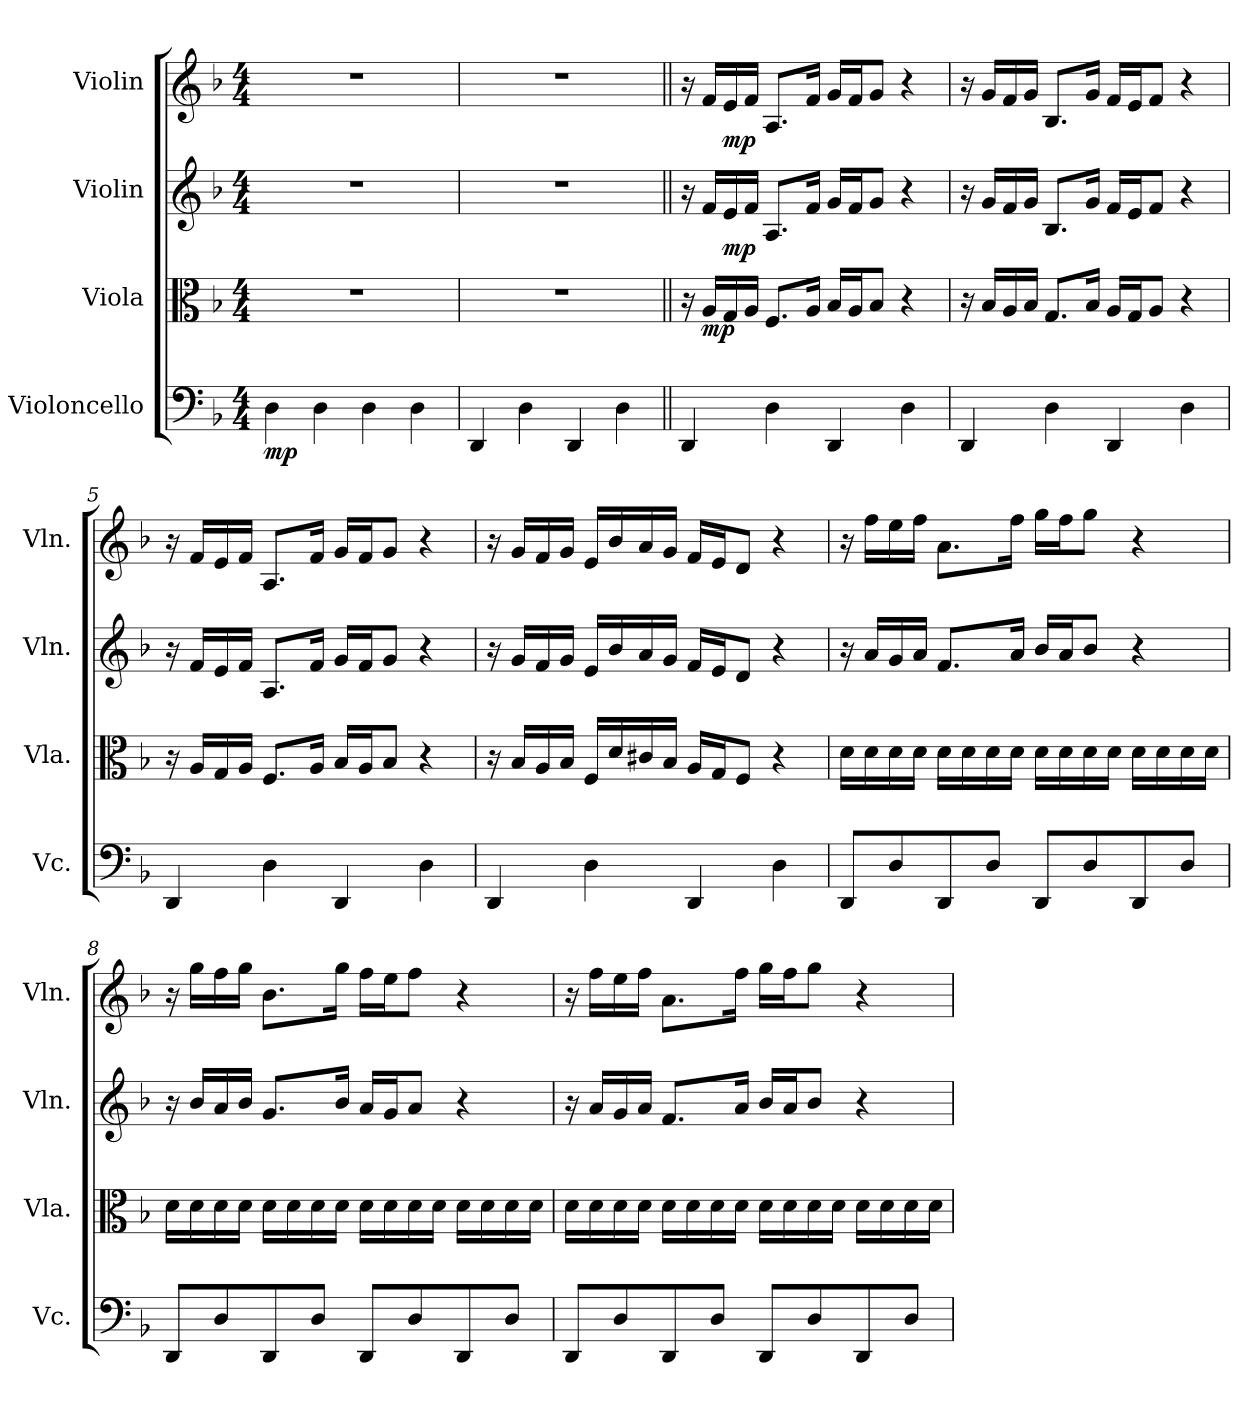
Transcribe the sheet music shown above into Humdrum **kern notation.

**kern	**dynam	**kern	**dynam	**kern	**dynam	**kern	**dynam
*part4	*part4	*part3	*part3	*part2	*part2	*part1	*part1
*staff4	*staff4	*staff3	*staff3	*staff2	*staff2	*staff1	*staff1
*I"Violoncello	*	*I"Viola	*	*I"Violin	*	*I"Violin	*
*I'Vc.	*	*I'Vla.	*	*I'Vln.	*	*I'Vln.	*
*clefF4	*	*clefC3	*	*clefG2	*	*clefG2	*
*k[b-]	*	*k[b-]	*	*k[b-]	*	*k[b-]	*
*M4/4	*	*M4/4	*	*M4/4	*	*M4/4	*
*MM90	*	*MM90	*	*MM90	*	*MM90	*
=1	=1	=1	=1	=1	=1	=1	=1
!	!LO:DY:b	!	!	!	!	!	!
4D\	mp	1r	.	1r	.	1r	.
4D\	.	.	.	.	.	.	.
4D\	.	.	.	.	.	.	.
4D\	.	.	.	.	.	.	.
=2	=2	=2	=2	=2	=2	=2	=2
4DD/	.	1r	.	1r	.	1r	.
4D\	.	.	.	.	.	.	.
4DD/	.	.	.	.	.	.	.
4D\	.	.	.	.	.	.	.
=3||	=3||	=3||	=3||	=3||	=3||	=3||	=3||
4DD/	.	16r	.	16r	.	16r	.
!	!	!	!LO:DY:b	!	!	!	!
.	.	16A/LL	mp	16f/LL	.	16f/LL	.
!	!	!	!	!	!LO:DY:b	!	!LO:DY:b
.	.	16G/	.	16e/	mp	16e/	mp
.	.	16A/JJ	.	16f/JJ	.	16f/JJ	.
4D\	.	8.F/L	.	8.A/L	.	8.A/L	.
.	.	16A/Jk	.	16f/Jk	.	16f/Jk	.
4DD/	.	16B-/LL	.	16g/LL	.	16g/LL	.
.	.	16A/J	.	16f/J	.	16f/J	.
.	.	8B-/J	.	8g/J	.	8g/J	.
4D\	.	4r	.	4r	.	4r	.
=4	=4	=4	=4	=4	=4	=4	=4
4DD/	.	16r	.	16r	.	16r	.
.	.	16B-/LL	.	16g/LL	.	16g/LL	.
.	.	16A/	.	16f/	.	16f/	.
.	.	16B-/JJ	.	16g/JJ	.	16g/JJ	.
4D\	.	8.G/L	.	8.B-/L	.	8.B-/L	.
.	.	16B-/Jk	.	16g/Jk	.	16g/Jk	.
4DD/	.	16A/LL	.	16f/LL	.	16f/LL	.
.	.	16G/J	.	16e/J	.	16e/J	.
.	.	8A/J	.	8f/J	.	8f/J	.
4D\	.	4r	.	4r	.	4r	.
!!LO:LB:g=z
=5	=5	=5	=5	=5	=5	=5	=5
4DD/	.	16r	.	16r	.	16r	.
.	.	16A/LL	.	16f/LL	.	16f/LL	.
.	.	16G/	.	16e/	.	16e/	.
.	.	16A/JJ	.	16f/JJ	.	16f/JJ	.
4D\	.	8.F/L	.	8.A/L	.	8.A/L	.
.	.	16A/Jk	.	16f/Jk	.	16f/Jk	.
4DD/	.	16B-/LL	.	16g/LL	.	16g/LL	.
.	.	16A/J	.	16f/J	.	16f/J	.
.	.	8B-/J	.	8g/J	.	8g/J	.
4D\	.	4r	.	4r	.	4r	.
=6	=6	=6	=6	=6	=6	=6	=6
4DD/	.	16r	.	16r	.	16r	.
.	.	16B-/LL	.	16g/LL	.	16g/LL	.
.	.	16A/	.	16f/	.	16f/	.
.	.	16B-/JJ	.	16g/JJ	.	16g/JJ	.
4D\	.	16F/LL	.	16e/LL	.	16e/LL	.
.	.	16d/	.	16b-/	.	16b-/	.
.	.	16c#X/	.	16a/	.	16a/	.
.	.	16B-/JJ	.	16g/JJ	.	16g/JJ	.
4DD/	.	16A/LL	.	16f/LL	.	16f/LL	.
.	.	16G/J	.	16e/J	.	16e/J	.
.	.	8F/J	.	8d/J	.	8d/J	.
4D\	.	4r	.	4r	.	4r	.
=7	=7	=7	=7	=7	=7	=7	=7
8DD/L	.	16d\LL	.	16r	.	16r	.
.	.	16d\	.	16a/LL	.	16ff\LL	.
8D/	.	16d\	.	16g/	.	16ee\	.
.	.	16d\JJ	.	16a/JJ	.	16ff\JJ	.
8DD/	.	16d\LL	.	8.f/L	.	8.a\L	.
.	.	16d\	.	.	.	.	.
8D/J	.	16d\	.	.	.	.	.
.	.	16d\JJ	.	16a/Jk	.	16ff\Jk	.
8DD/L	.	16d\LL	.	16b-/LL	.	16gg\LL	.
.	.	16d\	.	16a/J	.	16ff\J	.
8D/	.	16d\	.	8b-/J	.	8gg\J	.
.	.	16d\JJ	.	.	.	.	.
8DD/	.	16d\LL	.	4r	.	4r	.
.	.	16d\	.	.	.	.	.
8D/J	.	16d\	.	.	.	.	.
.	.	16d\JJ	.	.	.	.	.
!!LO:PB:g=z
=8	=8	=8	=8	=8	=8	=8	=8
8DD/L	.	16d\LL	.	16r	.	16r	.
.	.	16d\	.	16b-/LL	.	16gg\LL	.
8D/	.	16d\	.	16a/	.	16ff\	.
.	.	16d\JJ	.	16b-/JJ	.	16gg\JJ	.
8DD/	.	16d\LL	.	8.g/L	.	8.b-\L	.
.	.	16d\	.	.	.	.	.
8D/J	.	16d\	.	.	.	.	.
.	.	16d\JJ	.	16b-/Jk	.	16gg\Jk	.
8DD/L	.	16d\LL	.	16a/LL	.	16ff\LL	.
.	.	16d\	.	16g/J	.	16ee\J	.
8D/	.	16d\	.	8a/J	.	8ff\J	.
.	.	16d\JJ	.	.	.	.	.
8DD/	.	16d\LL	.	4r	.	4r	.
.	.	16d\	.	.	.	.	.
8D/J	.	16d\	.	.	.	.	.
.	.	16d\JJ	.	.	.	.	.
=9	=9	=9	=9	=9	=9	=9	=9
8DD/L	.	16d\LL	.	16r	.	16r	.
.	.	16d\	.	16a/LL	.	16ff\LL	.
8D/	.	16d\	.	16g/	.	16ee\	.
.	.	16d\JJ	.	16a/JJ	.	16ff\JJ	.
8DD/	.	16d\LL	.	8.f/L	.	8.a\L	.
.	.	16d\	.	.	.	.	.
8D/J	.	16d\	.	.	.	.	.
.	.	16d\JJ	.	16a/Jk	.	16ff\Jk	.
8DD/L	.	16d\LL	.	16b-/LL	.	16gg\LL	.
.	.	16d\	.	16a/J	.	16ff\J	.
8D/	.	16d\	.	8b-/J	.	8gg\J	.
.	.	16d\JJ	.	.	.	.	.
8DD/	.	16d\LL	.	4r	.	4r	.
.	.	16d\	.	.	.	.	.
8D/J	.	16d\	.	.	.	.	.
.	.	16d\JJ	.	.	.	.	.
=	=	=	=	=	=	=	=
*-	*-	*-	*-	*-	*-	*-	*-
